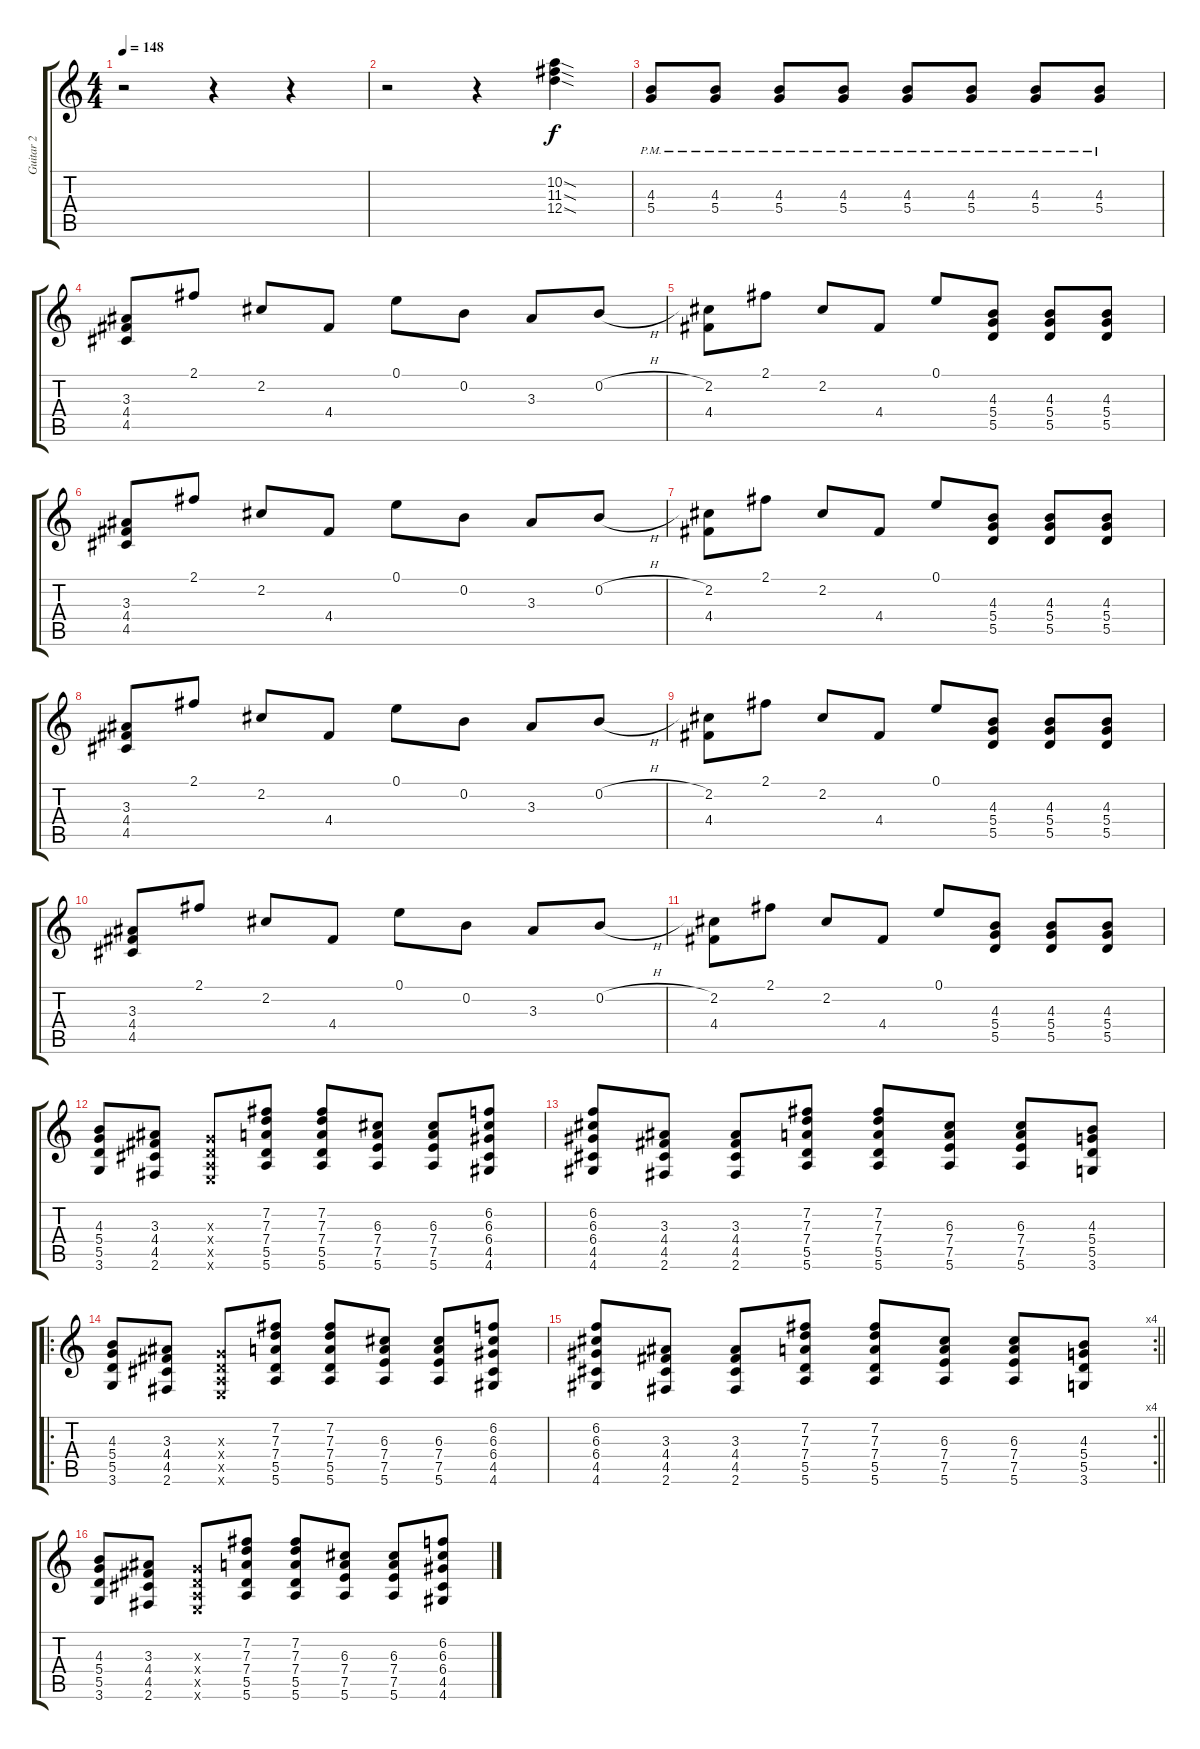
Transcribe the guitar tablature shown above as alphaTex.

\track ("Guitar 2" "Guitar 2") {instrument electricguitarmuted}
\staff {score tabs}
\tuning (E4 B3 G3 D3 A2 E2) {hide}
\ts (4 4)
\tempo 148
\clef g2
\ks c
r.2{dy f instrument electricguitarmuted} r.4 r.4 |
r.2 r.4 (10.2{sod} 11.3{sod} 12.4{sod}).4 |
(4.3{pm} 5.4{pm}).8 (4.3{pm} 5.4{pm}).8 (4.3{pm} 5.4{pm}).8 (4.3{pm} 5.4{pm}).8 (4.3{pm} 5.4{pm}).8 (4.3{pm} 5.4{pm}).8 (4.3{pm} 5.4{pm}).8 (4.3{pm} 5.4{pm}).8 |
(3.3 4.4 4.5).8 2.1.8 2.2.8 4.4.8 0.1.8 0.2.8 3.3.8 0.2{h}.8 |
(2.2 4.4).8 2.1.8 2.2.8 4.4.8 0.1.8 (4.3 5.4 5.5).8 (4.3 5.4 5.5).8 (4.3 5.4 5.5).8 |
(3.3 4.4 4.5).8 2.1.8 2.2.8 4.4.8 0.1.8 0.2.8 3.3.8 0.2{h}.8 |
(2.2 4.4).8 2.1.8 2.2.8 4.4.8 0.1.8 (4.3 5.4 5.5).8 (4.3 5.4 5.5).8 (4.3 5.4 5.5).8 |
(3.3 4.4 4.5).8 2.1.8 2.2.8 4.4.8 0.1.8 0.2.8 3.3.8 0.2{h}.8 |
(2.2 4.4).8 2.1.8 2.2.8 4.4.8 0.1.8 (4.3 5.4 5.5).8 (4.3 5.4 5.5).8 (4.3 5.4 5.5).8 |
(3.3 4.4 4.5).8 2.1.8 2.2.8 4.4.8 0.1.8 0.2.8 3.3.8 0.2{h}.8 |
(2.2 4.4).8 2.1.8 2.2.8 4.4.8 0.1.8 (4.3 5.4 5.5).8 (4.3 5.4 5.5).8 (4.3 5.4 5.5).8 |
(4.3 5.4 5.5 3.6).8 (3.3 4.4 4.5 2.6).8 (0.3{x} 0.4{x} 0.5{x} 0.6{x}).8 (7.2 7.3 7.4 5.5 5.6).8 (7.2 7.3 7.4 5.5 5.6).8 (6.3 7.4 7.5 5.6).8 (6.3 7.4 7.5 5.6).8 (6.2 6.3 6.4 4.5 4.6).8 |
(6.2 6.3 6.4 4.5 4.6).8 (3.3 4.4 4.5 2.6).8 (3.3 4.4 4.5 2.6).8 (7.2 7.3 7.4 5.5 5.6).8 (7.2 7.3 7.4 5.5 5.6).8 (6.3 7.4 7.5 5.6).8 (6.3 7.4 7.5 5.6).8 (4.3 5.4 5.5 3.6).8 |
\ro
(4.3 5.4 5.5 3.6).8 (3.3 4.4 4.5 2.6).8 (0.3{x} 0.4{x} 0.5{x} 0.6{x}).8 (7.2 7.3 7.4 5.5 5.6).8 (7.2 7.3 7.4 5.5 5.6).8 (6.3 7.4 7.5 5.6).8 (6.3 7.4 7.5 5.6).8 (6.2 6.3 6.4 4.5 4.6).8 |
\rc 4
\barLineRight lightlight
(6.2 6.3 6.4 4.5 4.6).8 (3.3 4.4 4.5 2.6).8 (3.3 4.4 4.5 2.6).8 (7.2 7.3 7.4 5.5 5.6).8 (7.2 7.3 7.4 5.5 5.6).8 (6.3 7.4 7.5 5.6).8 (6.3 7.4 7.5 5.6).8 (4.3 5.4 5.5 3.6).8 |
(4.3 5.4 5.5 3.6).8 (3.3 4.4 4.5 2.6).8 (0.3{x} 0.4{x} 0.5{x} 0.6{x}).8 (7.2 7.3 7.4 5.5 5.6).8 (7.2 7.3 7.4 5.5 5.6).8 (6.3 7.4 7.5 5.6).8 (6.3 7.4 7.5 5.6).8 (6.2 6.3 6.4 4.5 4.6).8
